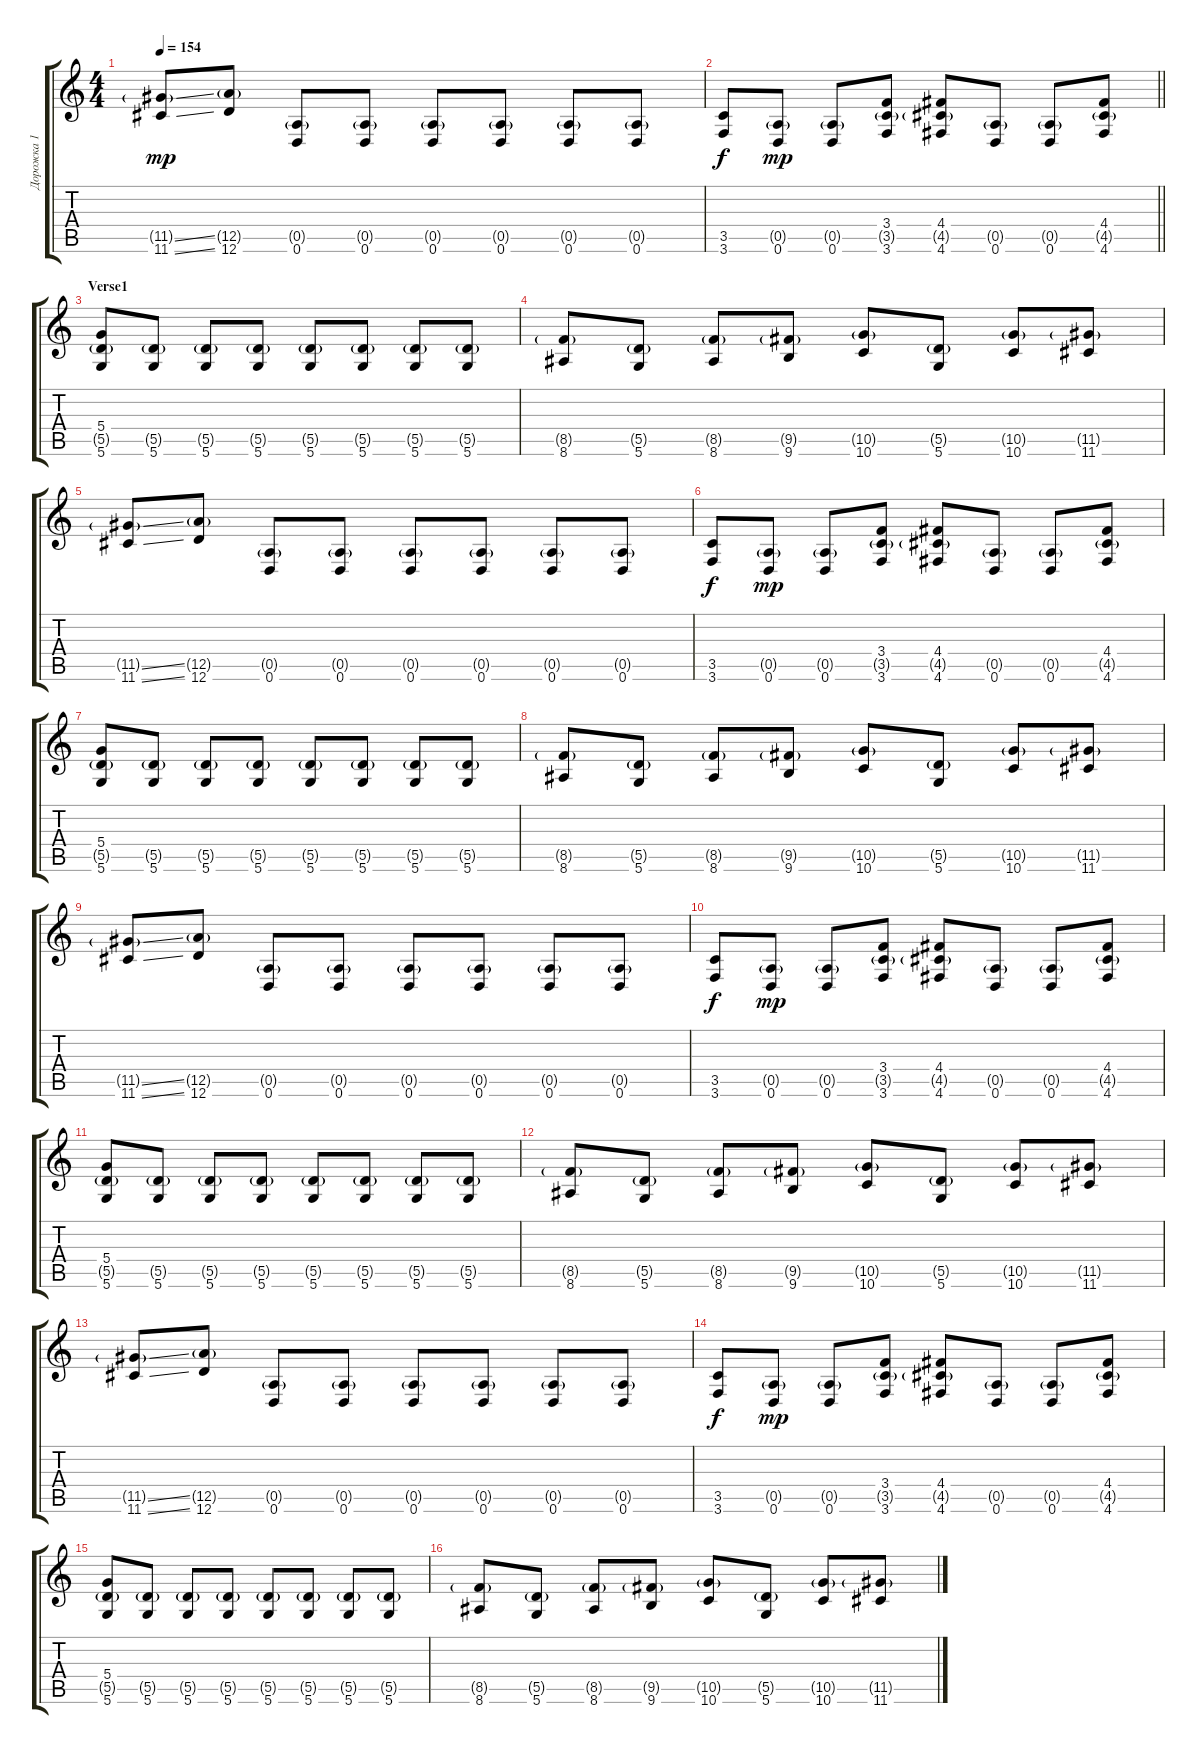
\track ("Дорожка 1" "Дорожка 1") {instrument distortionguitar}
\staff {score tabs}
\tuning (E4 B3 G3 D3 A2 D2) {hide}
\ts (4 4)
\tempo 154
\clef g2
\ks c
(11.5{ss g} 11.6{ss}).8{dy mp} (12.5{g} 12.6).8 (0.5{g} 0.6).8 (0.5{g} 0.6).8 (0.5{g} 0.6).8 (0.5{g} 0.6).8 (0.5{g} 0.6).8 (0.5{g} 0.6).8 |
\barLineRight lightlight
(3.5 3.6).8{dy f} (0.5{g} 0.6).8{dy mp} (0.5{g} 0.6).8 (3.4 3.5{g} 3.6).8 (4.4 4.5{g} 4.6).8 (0.5{g} 0.6).8 (0.5{g} 0.6).8 (4.4 4.5{g} 4.6).8 |
\section ("" "Verse1")
(5.4 5.5{g} 5.6).8 (5.5{g} 5.6).8 (5.5{g} 5.6).8 (5.5{g} 5.6).8 (5.5{g} 5.6).8 (5.5{g} 5.6).8 (5.5{g} 5.6).8 (5.5{g} 5.6).8 |
(8.5{g} 8.6).8 (5.5{g} 5.6).8 (8.5{g} 8.6).8 (9.5{g} 9.6).8 (10.5{g} 10.6).8 (5.5{g} 5.6).8 (10.5{g} 10.6).8 (11.5{g} 11.6).8 |
(11.5{ss g} 11.6{ss}).8 (12.5{g} 12.6).8 (0.5{g} 0.6).8 (0.5{g} 0.6).8 (0.5{g} 0.6).8 (0.5{g} 0.6).8 (0.5{g} 0.6).8 (0.5{g} 0.6).8 |
(3.5 3.6).8{dy f} (0.5{g} 0.6).8{dy mp} (0.5{g} 0.6).8 (3.4 3.5{g} 3.6).8 (4.4 4.5{g} 4.6).8 (0.5{g} 0.6).8 (0.5{g} 0.6).8 (4.4 4.5{g} 4.6).8 |
(5.4 5.5{g} 5.6).8 (5.5{g} 5.6).8 (5.5{g} 5.6).8 (5.5{g} 5.6).8 (5.5{g} 5.6).8 (5.5{g} 5.6).8 (5.5{g} 5.6).8 (5.5{g} 5.6).8 |
(8.5{g} 8.6).8 (5.5{g} 5.6).8 (8.5{g} 8.6).8 (9.5{g} 9.6).8 (10.5{g} 10.6).8 (5.5{g} 5.6).8 (10.5{g} 10.6).8 (11.5{g} 11.6).8 |
(11.5{ss g} 11.6{ss}).8 (12.5{g} 12.6).8 (0.5{g} 0.6).8 (0.5{g} 0.6).8 (0.5{g} 0.6).8 (0.5{g} 0.6).8 (0.5{g} 0.6).8 (0.5{g} 0.6).8 |
(3.5 3.6).8{dy f} (0.5{g} 0.6).8{dy mp} (0.5{g} 0.6).8 (3.4 3.5{g} 3.6).8 (4.4 4.5{g} 4.6).8 (0.5{g} 0.6).8 (0.5{g} 0.6).8 (4.4 4.5{g} 4.6).8 |
(5.4 5.5{g} 5.6).8 (5.5{g} 5.6).8 (5.5{g} 5.6).8 (5.5{g} 5.6).8 (5.5{g} 5.6).8 (5.5{g} 5.6).8 (5.5{g} 5.6).8 (5.5{g} 5.6).8 |
(8.5{g} 8.6).8 (5.5{g} 5.6).8 (8.5{g} 8.6).8 (9.5{g} 9.6).8 (10.5{g} 10.6).8 (5.5{g} 5.6).8 (10.5{g} 10.6).8 (11.5{g} 11.6).8 |
(11.5{ss g} 11.6{ss}).8 (12.5{g} 12.6).8 (0.5{g} 0.6).8 (0.5{g} 0.6).8 (0.5{g} 0.6).8 (0.5{g} 0.6).8 (0.5{g} 0.6).8 (0.5{g} 0.6).8 |
(3.5 3.6).8{dy f} (0.5{g} 0.6).8{dy mp} (0.5{g} 0.6).8 (3.4 3.5{g} 3.6).8 (4.4 4.5{g} 4.6).8 (0.5{g} 0.6).8 (0.5{g} 0.6).8 (4.4 4.5{g} 4.6).8 |
(5.4 5.5{g} 5.6).8 (5.5{g} 5.6).8 (5.5{g} 5.6).8 (5.5{g} 5.6).8 (5.5{g} 5.6).8 (5.5{g} 5.6).8 (5.5{g} 5.6).8 (5.5{g} 5.6).8 |
(8.5{g} 8.6).8 (5.5{g} 5.6).8 (8.5{g} 8.6).8 (9.5{g} 9.6).8 (10.5{g} 10.6).8 (5.5{g} 5.6).8 (10.5{g} 10.6).8 (11.5{g} 11.6).8
